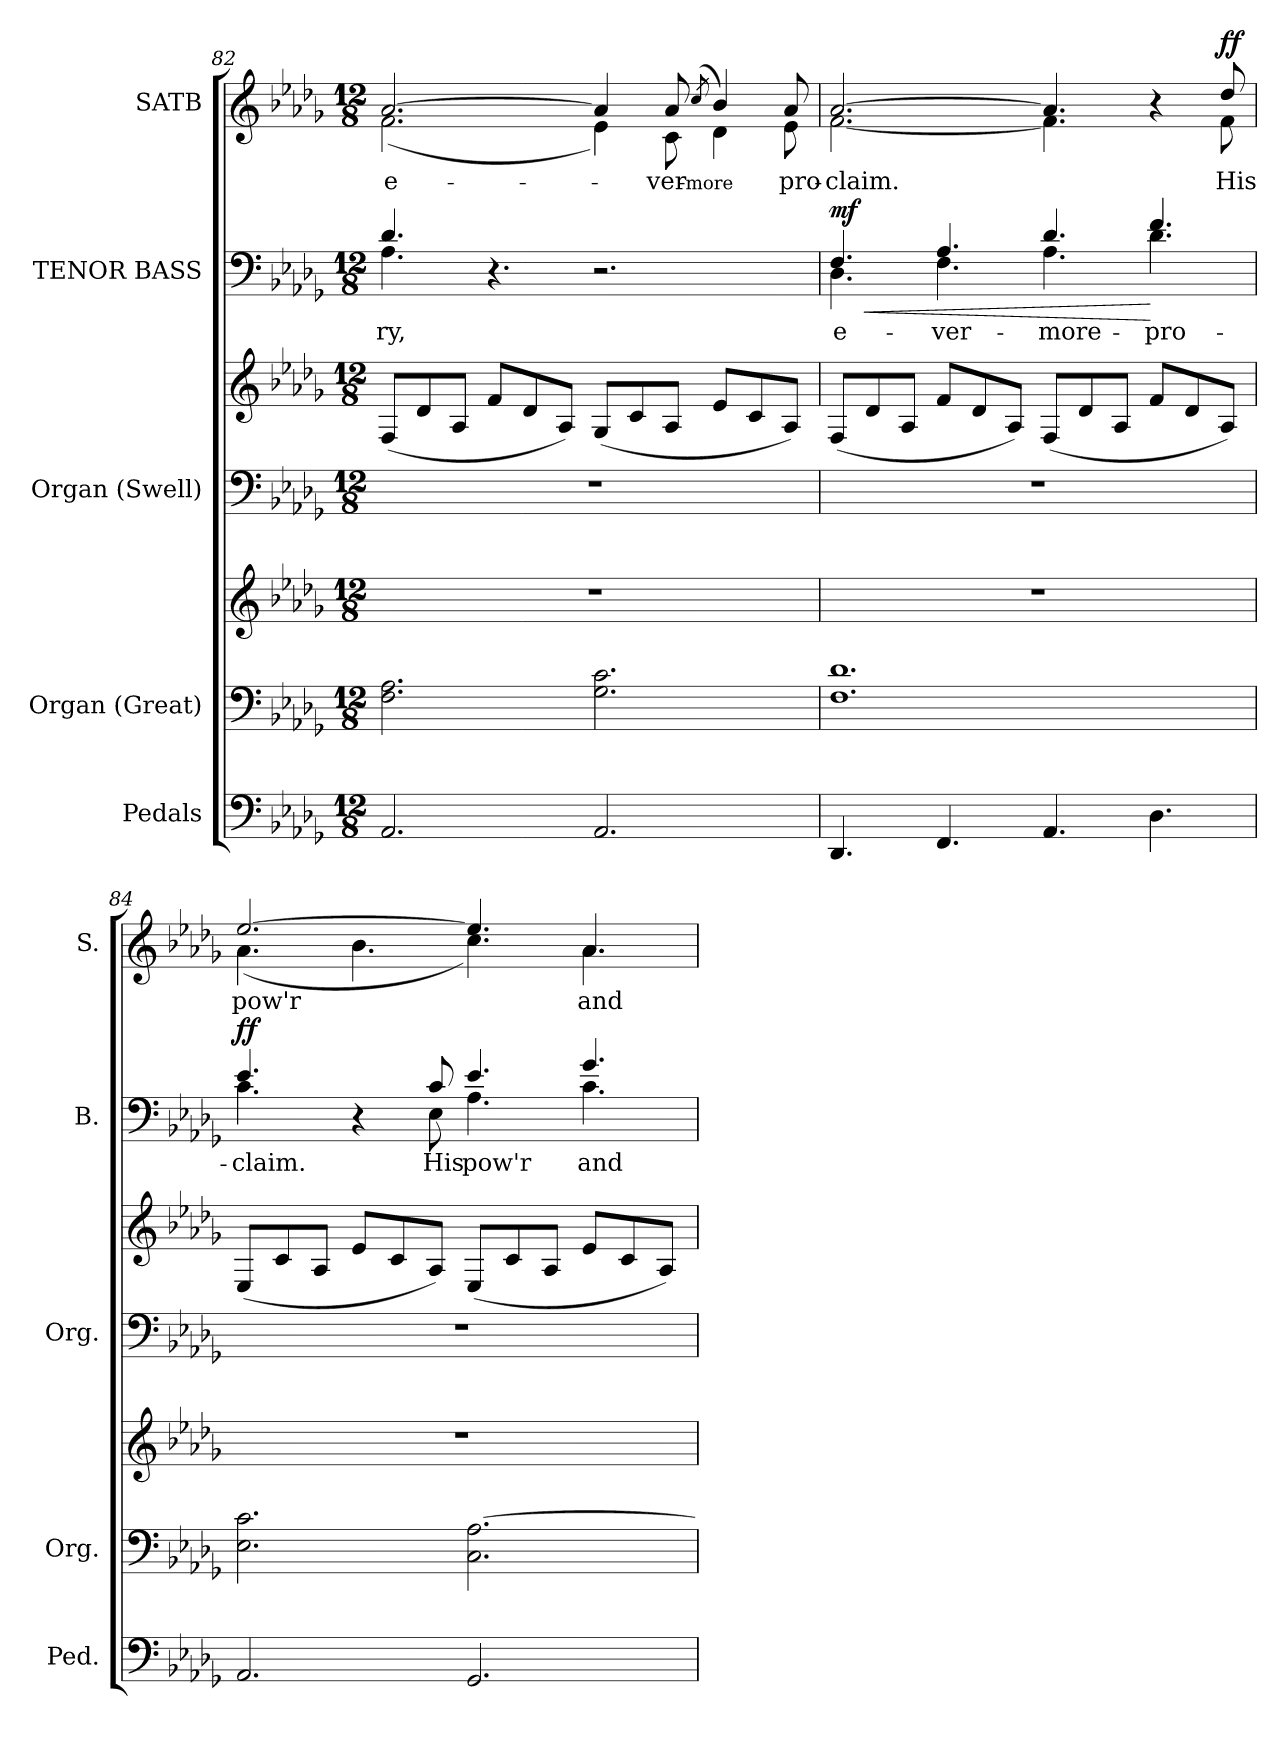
**kern	**kern	**kern	**kern	**kern	**kern	**text	**dynam	**kern	**text	**dynam
*part5	*part4	*part4	*part3	*part3	*part2	*part2	*part2	*part1	*part1	*part1
*staff7	*staff6	*staff5	*staff4	*staff3	*staff2	*staff2	*staff2	*staff1	*staff1	*staff1
*I"Pedals	*I"Organ (Great)	*	*I"Organ (Swell)	*	*I"TENOR BASS	*	*	*I"SATB	*	*
*I'Ped.	*I'Org.	*	*I'Org.	*	*I'B.	*	*	*I'S.	*	*
!!LO:LB:g=z
*clefF4	*clefF4	*clefG2	*clefF4	*clefG2	*clefF4	*	*	*clefG2	*	*
*k[b-e-a-d-g-]	*k[b-e-a-d-g-]	*k[b-e-a-d-g-]	*k[b-e-a-d-g-]	*k[b-e-a-d-g-]	*k[b-e-a-d-g-]	*	*	*k[b-e-a-d-g-]	*	*
*D-:	*D-:	*D-:	*D-:	*D-:	*D-:	*	*	*D-:	*	*
*M12/8	*M12/8	*M12/8	*M12/8	*M12/8	*M12/8	*	*	*M12/8	*	*
=82	=82	=82	=82	=82	=82	=82	=82	=82	=82	=82
!	!	!LO:N:vis=1	!LO:N:vis=1	!	!	!	!	!	!	!
!	!	!	!	!	!	!LO:LY:b:color=#000000	!	!	!	!
*	*	*	*	*	*^	*	*	*	*	*
!	!	!	!	!	!	!	!	!	!	!LO:LY:b:color=#000000	!
*	*	*	*	*	*	*	*	*	*^	*	*
2.AA-i/	2.Fi\ 2.A-i	1.r	1.r	(8Fi/L	4.d-i/	4.A-i\	-ry,	.	[>2.a-i/	(2.fi\	e-	.
.	.	.	.	8d-i/	.	.	.	.	.	.	.	.
.	.	.	.	8A-i/J	.	.	.	.	.	.	.	.
.	.	.	.	8fi/L	4.r	1ryy	.	.	.	.	.	.
.	.	.	.	8d-i/	.	.	.	.	.	.	.	.
.	.	.	.	8A-i/J)	.	.	.	.	.	.	.	.
2.AA-i/	2.G-i\ 2.ci	.	.	(8G-i/L	2.r	.	.	.	4a-i/]	4e-i\)	.	.
.	.	.	.	8ci/	.	.	.	.	.	.	.	.
!	!	!	!	!	!	!	!	!	!	!	!LO:LY:b:color=#000000	!
.	.	.	.	8A-i/J	.	.	.	.	8a-i/	8ci\	-ver-	.
!	!	!	!	!	!	!	!	!	!	!	!LO:LY:b:color=#000000	!
.	.	.	.	.	.	.	.	.	(8qcci/	.	-more	.
.	.	.	.	8e-i/L	.	.	.	.	4b-i/)	4d-i\	.	.
.	.	.	.	8ci/	.	.	.	.	.	.	.	.
!	!	!	!	!	!	!	!	!	!	!	!LO:LY:b:color=#000000	!
.	.	.	.	8A-i/J)	.	8ryy	.	.	8a-i/	8e-i\	pro-	.
=83	=83	=83	=83	=83	=83	=83	=83	=83	=83	=83	=83	=83
!	!	!LO:N:vis=1	!LO:N:vis=1	!	!	!	!	!	!	!	!	!
!	!	!	!	!	!	!	!LO:LY:b:color=#000000	!LO:HP:b	!	!	!	!
!	!	!	!	!	!	!	!	!	!	!	!LO:LY:b:color=#000000	!
4.DD-i/	1.Fi 1.d-i	1.r	1.r	(8Fi/L	4.Fi/	4.D-i\	e-	< mf	[>2.a-i/	[<2.fi\	-claim.	.
.	.	.	.	8d-i/	.	.	.	.	.	.	.	.
.	.	.	.	8A-i/J	.	.	.	.	.	.	.	.
!	!	!	!	!	!	!	!LO:LY:b:color=#000000	!	!	!	!	!
4.FFi/	.	.	.	8fi/L	4.A-i/	4.Fi\	-ver-	.	.	.	.	.
.	.	.	.	8d-i/	.	.	.	.	.	.	.	.
.	.	.	.	8A-i/J)	.	.	.	.	.	.	.	.
!	!	!	!	!	!	!	!LO:LY:b:color=#000000	!	!	!	!	!
4.AA-i/	.	.	.	(8Fi/L	4.d-i/	4.A-i\	-more-	.	4.a-i/]	4.fi\]	.	.
.	.	.	.	8d-i/	.	.	.	.	.	.	.	.
.	.	.	.	8A-i/J	.	.	.	.	.	.	.	.
!	!	!	!	!	!	!	!LO:LY:b:color=#000000	!	!	!	!	!
4.D-i\	.	.	.	8fi/L	4.fi/	4.d-i\	-pro-	[	4r	4ryy	.	.
.	.	.	.	8d-i/	.	.	.	.	.	.	.	.
!	!	!	!	!	!	!	!	!	!	!	!LO:LY:b:color=#000000	!
.	.	.	.	8A-i/J)	.	.	.	.	8dd-i/	8fi\	His	ff
=84	=84	=84	=84	=84	=84	=84	=84	=84	=84	=84	=84	=84
!	!	!LO:N:vis=1	!LO:N:vis=1	!	!	!	!	!	!	!	!	!
!	!	!	!	!	!	!	!LO:LY:b:color=#000000	!	!	!	!	!
!	!	!	!	!	!	!	!	!	!	!	!LO:LY:b:color=#000000	!
2.AA-i/	2.E-i\ 2.ci	1.r	1.r	(8E-i/L	4.e-i/	4.ci\	-claim.	ff	[>2.ee-i/	(4.a-i\	pow'r	.
.	.	.	.	8ci/	.	.	.	.	.	.	.	.
.	.	.	.	8A-i/J	.	.	.	.	.	.	.	.
.	.	.	.	8e-i/L	4r	4ryy	.	.	.	4.b-i\	.	.
.	.	.	.	8ci/	.	.	.	.	.	.	.	.
!	!	!	!	!	!	!	!LO:LY:b:color=#000000	!	!	!	!	!
.	.	.	.	8A-i/J)	8ci/	8E-i\	His	.	.	.	.	.
!	!	!	!	!	!	!	!LO:LY:b:color=#000000	!	!	!	!	!
2.GG-i/	2.Ci\ [>2.A-i	.	.	(8E-i/L	4.e-i/	4.A-i\	pow'r	.	4.ee-i/]	4.cci\)	.	.
.	.	.	.	8ci/	.	.	.	.	.	.	.	.
.	.	.	.	8A-i/J	.	.	.	.	.	.	.	.
!	!	!	!	!	!	!	!LO:LY:b:color=#000000	!	!	!	!	!
!	!	!	!	!	!	!	!	!	!	!	!LO:LY:b:color=#000000	!
.	.	.	.	8e-i/L	4.g-i/	4.ci\	and	.	4.a-i/	4.a-i\	and	.
.	.	.	.	8ci/	.	.	.	.	.	.	.	.
.	.	.	.	8A-i/J)	.	.	.	.	.	.	.	.
*	*	*	*	*	*v	*v	*	*	*	*	*	*
*	*	*	*	*	*	*	*	*v	*v	*	*
=	=	=	=	=	=	=	=	=	=	=
*-	*-	*-	*-	*-	*-	*-	*-	*-	*-	*-
